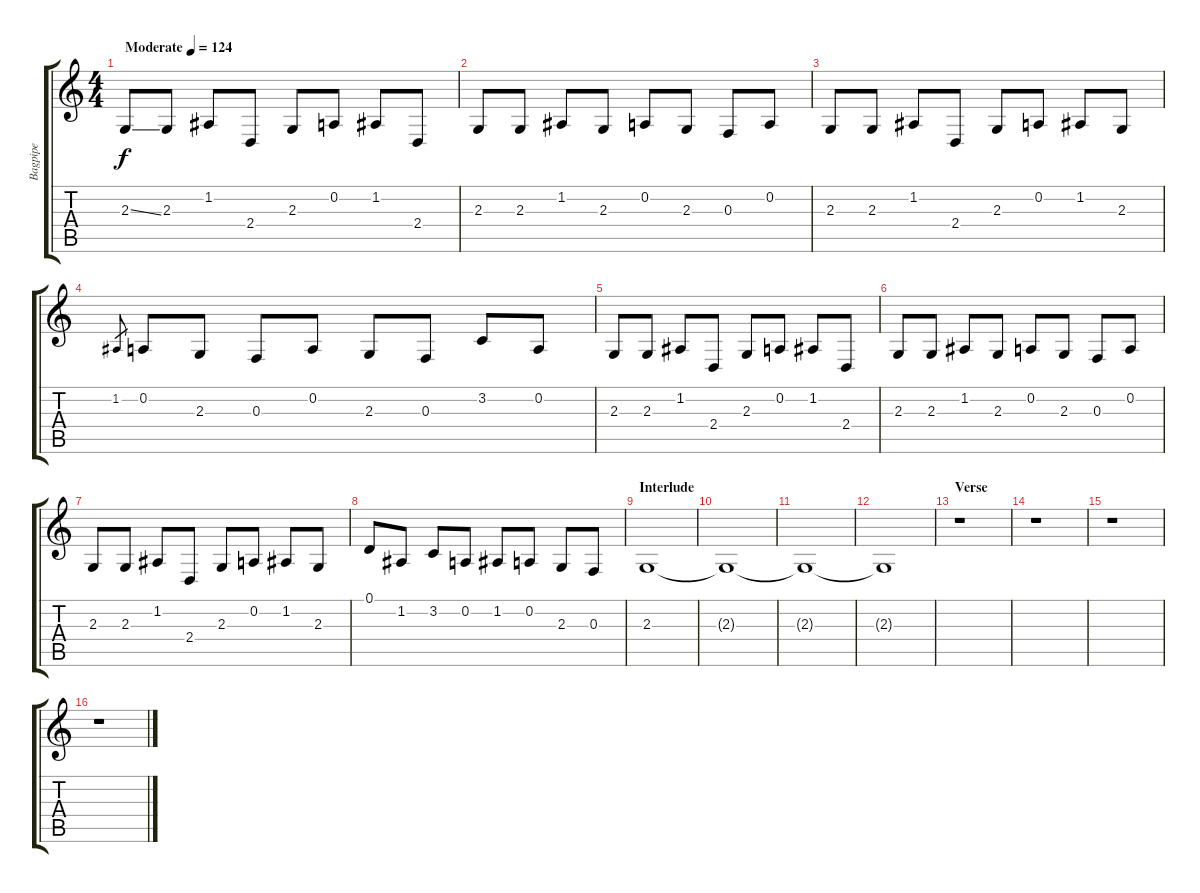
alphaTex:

\track ("Bagpipe" "Bagpipe") {instrument bagpipe}
\staff {score tabs}
\tuning (D4 A3 F3 C3 G2 D2) {hide}
\ts (4 4)
\tempo (124 "Moderate")
\clef g2
\ks c
2.3{ss}.8{dy f instrument bagpipe} 2.3.8 1.2.8 2.4.8 2.3.8 0.2.8 1.2.8 2.4.8 |
2.3.8 2.3.8 1.2.8 2.3.8 0.2.8 2.3.8 0.3.8 0.2.8 |
2.3.8 2.3.8 1.2.8 2.4.8 2.3.8 0.2.8 1.2.8 2.3.8 |
1.2.8{gr} 0.2.8 2.3.8 0.3.8 0.2.8 2.3.8 0.3.8 3.2.8 0.2.8 |
2.3.8 2.3.8 1.2.8 2.4.8 2.3.8 0.2.8 1.2.8 2.4.8 |
2.3.8 2.3.8 1.2.8 2.3.8 0.2.8 2.3.8 0.3.8 0.2.8 |
2.3.8 2.3.8 1.2.8 2.4.8 2.3.8 0.2.8 1.2.8 2.3.8 |
0.1.8 1.2.8 3.2.8 0.2.8 1.2.8 0.2.8 2.3.8 0.3.8 |
\section ("" "Interlude")
2.3.1 |
2.3{t}.1 |
2.3{t}.1 |
2.3{t}.1 |
\section ("" "Verse")
r.1 |
r.1 |
r.1 |
r.1
